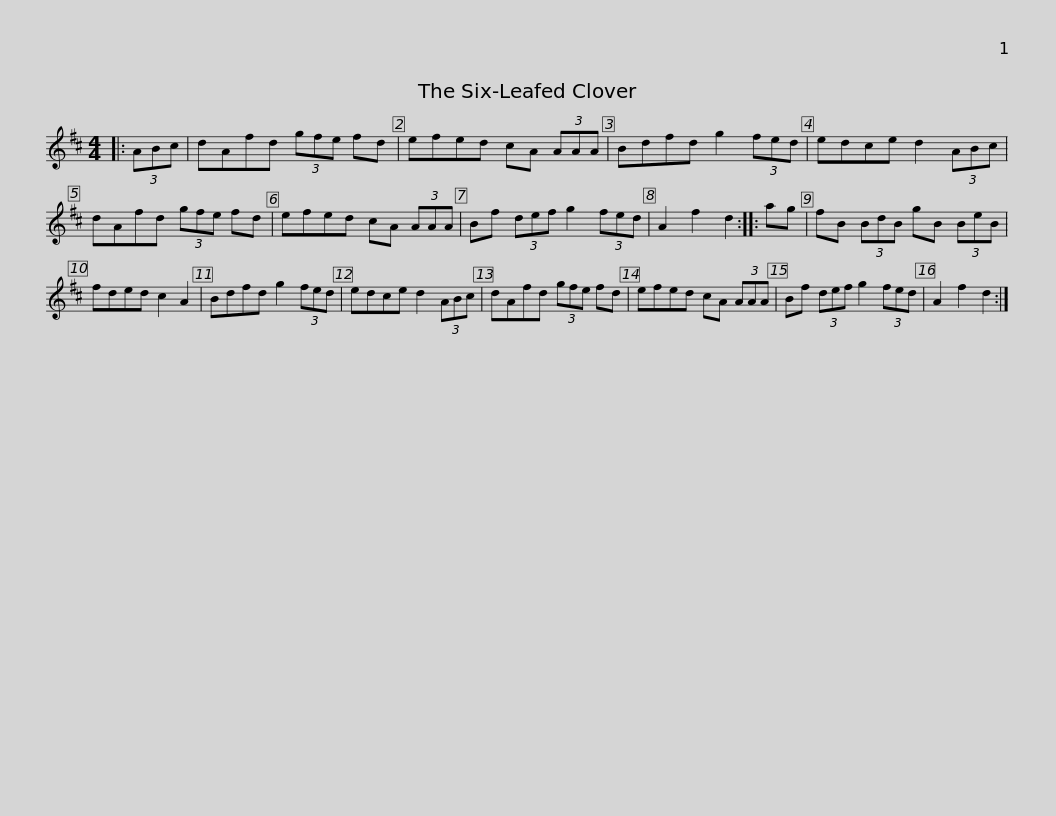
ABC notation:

X:1
L:1/8
M:4/4
I:linebreak $
K:D
V:1 treble
V:1
|: (3ABc | dAfd (3gfe fd | efed cA (3AAA | Bdfd g2 (3fed | edce d2 (3ABc |$ %5
 dAfd (3gfe fd | efed cA (3AAA | Bf (3def g2 (3fed | A2 f2 d2 :: ag | %10
 fB (3BdB gB (3BeB |$ fded c2 A2 | Bdfd g2 (3fed | edce d2 (3ABc | dAfd (3gfe fd | %15
 efed cA (3AAA |$ Bf (3def g2 (3fed | A2 f2 d2 :| %18
